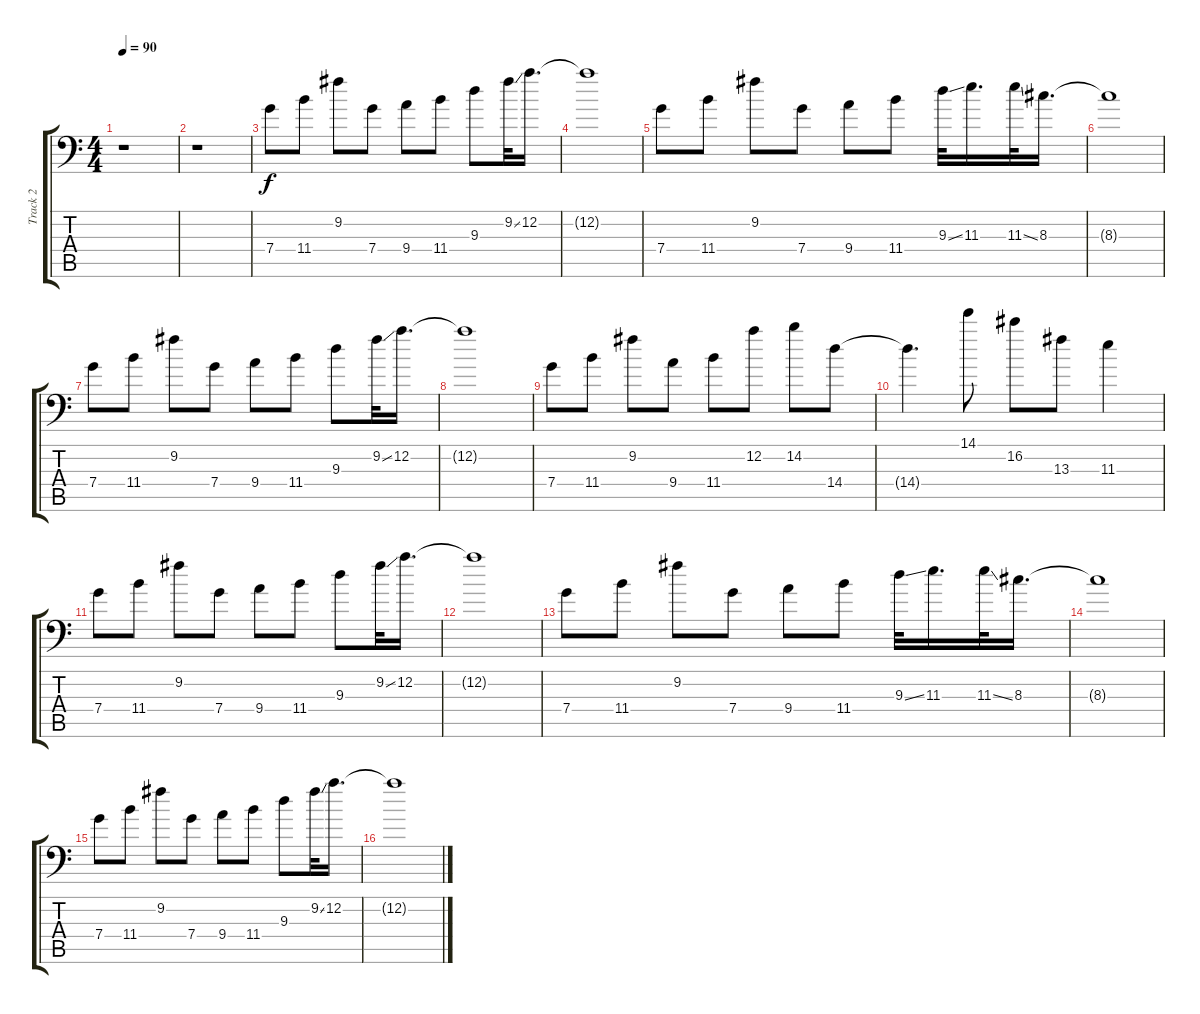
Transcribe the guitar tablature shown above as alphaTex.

\track ("Track 2" "Track 2") {instrument electricguitarjazz}
\staff {score tabs}
\tuning (D4 A3 F3 C3 G2 G1) {hide}
\ts (4 4)
\tempo 90
\clef f4
\ks c
r.1{dy f} |
r.1 |
7.4.8 11.4.8 9.2.8 7.4.8 9.4.8 11.4.8 9.3.8 9.2{ss}.32 12.2.16{d} |
12.2{t}.1 |
7.4.8 11.4.8 9.2.8 7.4.8 9.4.8 11.4.8 9.3{ss}.32 11.3.16{d} 11.3{ss}.32 8.3.16{d} |
8.3{t}.1 |
7.4.8 11.4.8 9.2.8 7.4.8 9.4.8 11.4.8 9.3.8 9.2{ss}.32 12.2.16{d} |
12.2{t}.1 |
7.4.8 11.4.8 9.2.8 9.4.8 11.4.8 12.2.8 14.2.8 14.4.8 |
14.4{t}.4{d} 14.1.8 16.2.8 13.3.8 11.3.4 |
7.4.8 11.4.8 9.2.8 7.4.8 9.4.8 11.4.8 9.3.8 9.2{ss}.32 12.2.16{d} |
12.2{t}.1 |
7.4.8 11.4.8 9.2.8 7.4.8 9.4.8 11.4.8 9.3{ss}.32 11.3.16{d} 11.3{ss}.32 8.3.16{d} |
8.3{t}.1 |
7.4.8 11.4.8 9.2.8 7.4.8 9.4.8 11.4.8 9.3.8 9.2{ss}.32 12.2.16{d} |
12.2{t}.1
